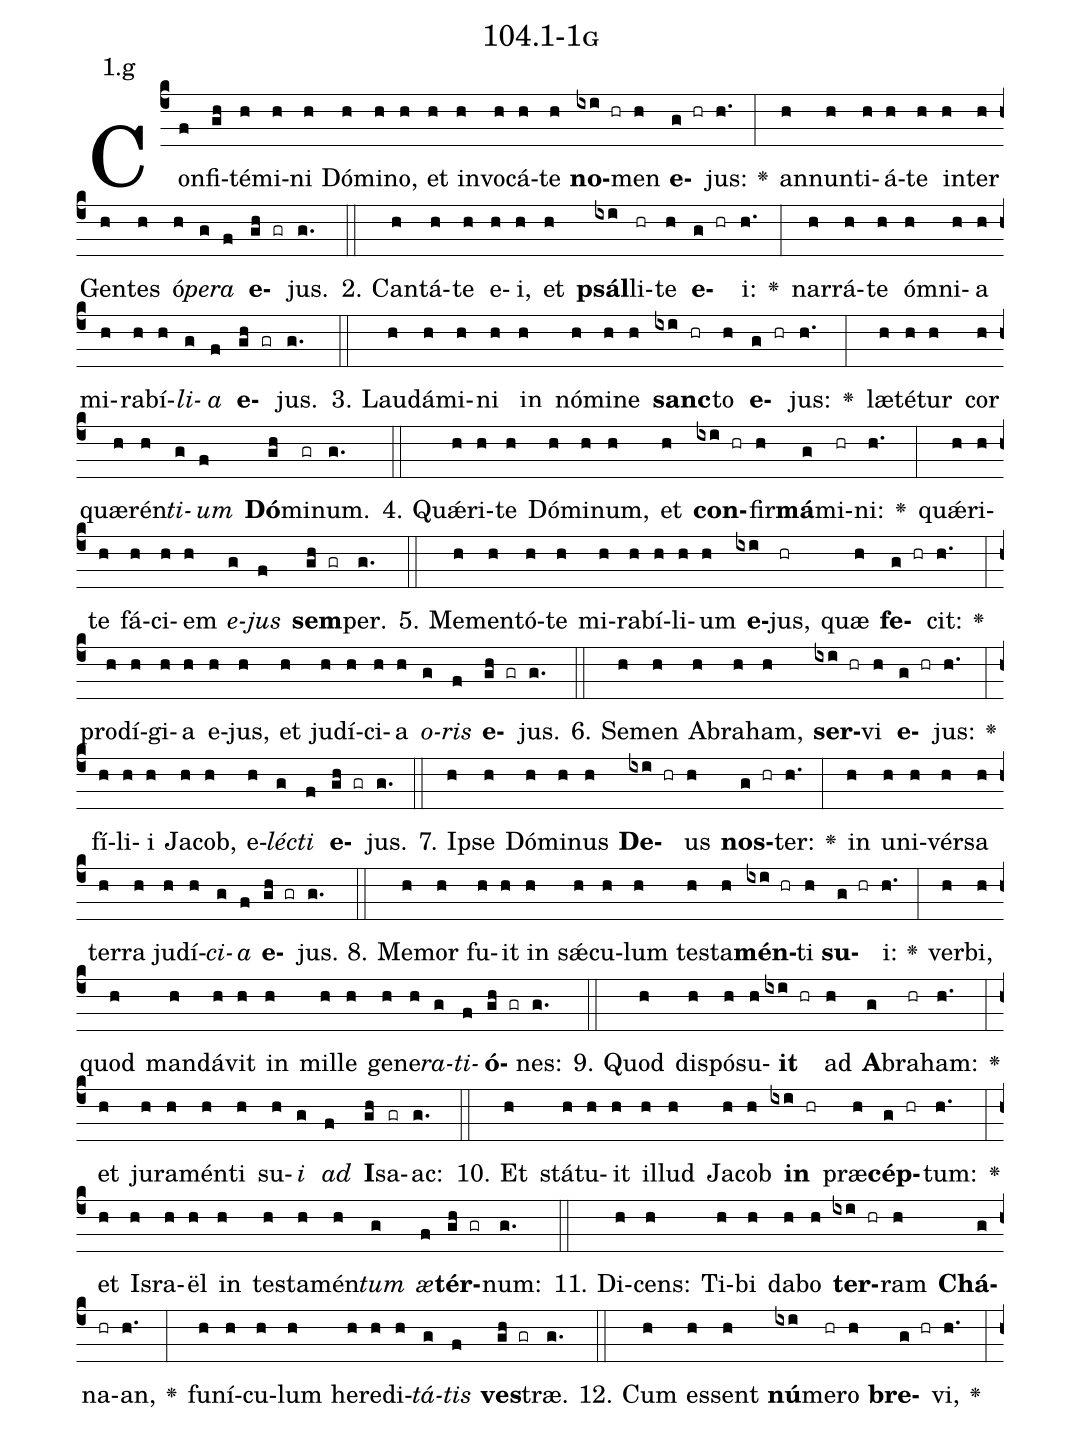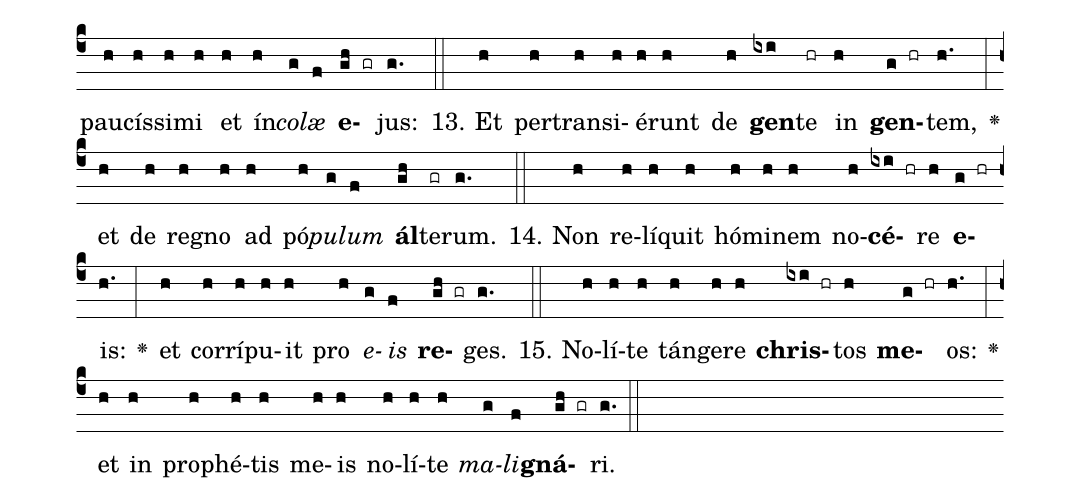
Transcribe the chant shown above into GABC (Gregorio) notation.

name: 104.1-1g;
annotation: 1.g;
%%
(c4)Con(f)fi(gh)té(h)mi(h)ni(h) Dó(h)mi(h)no,(h) et(h) in(h)vo(h)cá(h)te(h) <b>no</b>(ixi hr)men(h) <b>e</b>(g hr)jus:(h.) <v>\greheightstar</v>(:) an(h)nun(h)ti(h)á(h)te(h) in(h)ter(h) Gen(h)tes(h) ó(h)<i>pe</i>(g)<i>ra</i>(f) <b>e</b>(gh gr)jus.(g.) (::)
2. Can(h)tá(h)te(h) e(h)i,(h) et(h) <b>psál</b>(ixi)li(hr)te(h) <b>e</b>(g hr)i:(h.) <v>\greheightstar</v>(:) nar(h)rá(h)te(h) óm(h)ni(h)a(h) mi(h)ra(h)bí(h)<i>li</i>(g)<i>a</i>(f) <b>e</b>(gh gr)jus.(g.) (::)
3. Lau(h)dá(h)mi(h)ni(h) in(h) nó(h)mi(h)ne(h) <b>sanc</b>(ixi hr)to(h) <b>e</b>(g hr)jus:(h.) <v>\greheightstar</v>(:) læ(h)té(h)tur(h) cor(h) quæ(h)rén(h)<i>ti</i>(g)<i>um</i>(f) <b>Dó</b>(gh)mi(gr)num.(g.) (::)
4. Quǽ(h)ri(h)te(h) Dó(h)mi(h)num,(h) et(h) <b>con</b>(ixi hr)fir(h)<b>má</b>(g)mi(hr)ni:(h.) <v>\greheightstar</v>(:) quǽ(h)ri(h)te(h) fá(h)ci(h)em(h) <i>e</i>(g)<i>jus</i>(f) <b>sem</b>(gh gr)per.(g.) (::)
5. Me(h)men(h)tó(h)te(h) mi(h)ra(h)bí(h)li(h)um(h) <b>e</b>(ixi)jus,(hr) quæ(h) <b>fe</b>(g hr)cit:(h.) <v>\greheightstar</v>(:) prod(h)í(h)gi(h)a(h) e(h)jus,(h) et(h) ju(h)dí(h)ci(h)a(h) <i>o</i>(g)<i>ris</i>(f) <b>e</b>(gh gr)jus.(g.) (::)
6. Se(h)men(h) A(h)bra(h)ham,(h) <b>ser</b>(ixi hr)vi(h) <b>e</b>(g hr)jus:(h.) <v>\greheightstar</v>(:) fí(h)li(h)i(h) Ja(h)cob,(h) e(h)<i>léc</i>(g)<i>ti</i>(f) <b>e</b>(gh gr)jus.(g.) (::)
7. Ip(h)se(h) Dó(h)mi(h)nus(h) <b>De</b>(ixi hr)us(h) <b>nos</b>(g hr)ter:(h.) <v>\greheightstar</v>(:) in(h) u(h)ni(h)vér(h)sa(h) ter(h)ra(h) ju(h)dí(h)<i>ci</i>(g)<i>a</i>(f) <b>e</b>(gh gr)jus.(g.) (::)
8. Me(h)mor(h) fu(h)it(h) in(h) sǽ(h)cu(h)lum(h) tes(h)ta(h)<b>mén</b>(ixi hr)ti(h) <b>su</b>(g hr)i:(h.) <v>\greheightstar</v>(:) ver(h)bi,(h) quod(h) man(h)dá(h)vit(h) in(h) mil(h)le(h) ge(h)ne(h)<i>ra</i>(g)<i>ti</i>(f)<b>ó</b>(gh gr)nes:(g.) (::)
9. Quod(h) dis(h)pó(h)su(h)<b>it</b>(ixi hr) ad(h) <b>A</b>(g)bra(hr)ham:(h.) <v>\greheightstar</v>(:) et(h) ju(h)ra(h)mén(h)ti(h) su(h)<i>i</i>(g) <i>ad</i>(f) <b>I</b>(gh)sa(gr)ac:(g.) (::)
10. Et(h) stá(h)tu(h)it(h) il(h)lud(h) Ja(h)cob(h) <b>in</b>(ixi hr) præ(h)<b>cép</b>(g hr)tum:(h.) <v>\greheightstar</v>(:) et(h) Is(h)ra(h)ël(h) in(h) tes(h)ta(h)mén(h)<i>tum</i>(g) <i>æ</i>(f)<b>tér</b>(gh gr)num:(g.) (::)
11. Di(h)cens:(h) Ti(h)bi(h) da(h)bo(h) <b>ter</b>(ixi hr)ram(h) <b>Chá</b>(g)na(hr)an,(h.) <v>\greheightstar</v>(:) fu(h)ní(h)cu(h)lum(h) he(h)re(h)di(h)<i>tá</i>(g)<i>tis</i>(f) <b>ves</b>(gh gr)træ.(g.) (::)
12. Cum(h) es(h)sent(h) <b>nú</b>(ixi)me(hr)ro(h) <b>bre</b>(g hr)vi,(h.) <v>\greheightstar</v>(:) pau(h)cís(h)si(h)mi(h) et(h) ín(h)<i>co</i>(g)<i>læ</i>(f) <b>e</b>(gh gr)jus:(g.) (::)
13. Et(h) per(h)trans(h)i(h)é(h)runt(h) de(h) <b>gen</b>(ixi)te(hr) in(h) <b>gen</b>(g hr)tem,(h.) <v>\greheightstar</v>(:) et(h) de(h) re(h)gno(h) ad(h) pó(h)<i>pu</i>(g)<i>lum</i>(f) <b>ál</b>(gh)te(gr)rum.(g.) (::)
14. Non(h) re(h)lí(h)quit(h) hó(h)mi(h)nem(h) no(h)<b>cé</b>(ixi hr)re(h) <b>e</b>(g hr)is:(h.) <v>\greheightstar</v>(:) et(h) cor(h)rí(h)pu(h)it(h) pro(h) <i>e</i>(g)<i>is</i>(f) <b>re</b>(gh gr)ges.(g.) (::)
15. No(h)lí(h)te(h) tán(h)ge(h)re(h) <b>chris</b>(ixi hr)tos(h) <b>me</b>(g hr)os:(h.) <v>\greheightstar</v>(:) et(h) in(h) pro(h)phé(h)tis(h) me(h)is(h) no(h)lí(h)te(h) <i>ma</i>(g)<i>li</i>(f)<b>gná</b>(gh gr)ri.(g.) (::)
